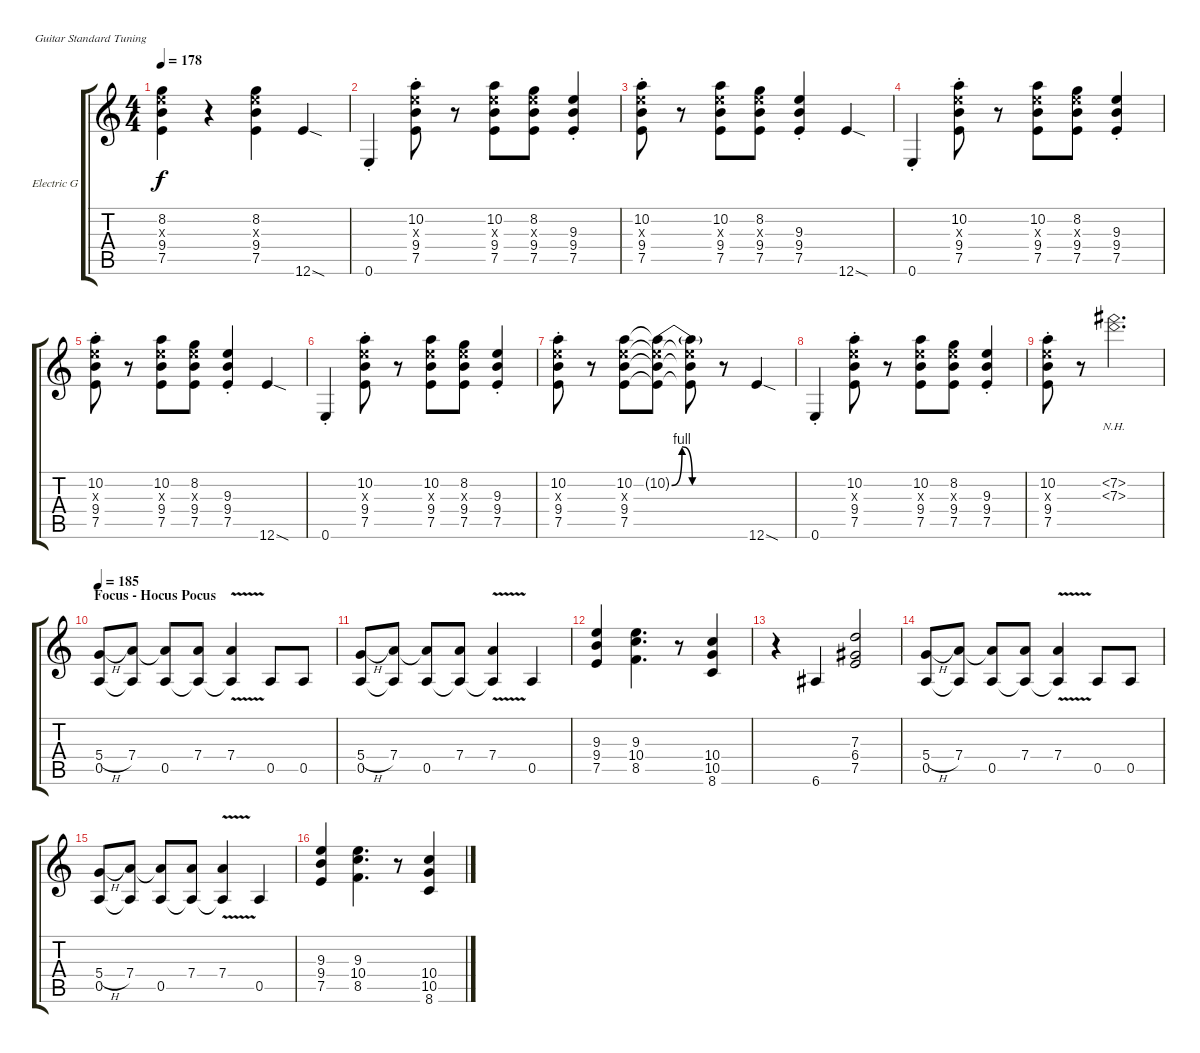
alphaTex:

\defaultSystemsLayout 4
\bracketExtendMode groupsimilarinstruments
\firstSystemTrackNameOrientation horizontal
\otherSystemsTrackNameOrientation horizontal
\track ("Electric Guitar" "Electric G") {instrument electricguitarclean}
\staff {score tabs}
\tuning (E4 B3 G3 D3 A2 E2)
\ts (4 4)
\tempo 178
\clef g2
\ks c
(8.2 9.3{x} 9.4 7.5).4{dy f} r.4 (8.2 9.3{x} 9.4 7.5).4 12.6{sod}.4 |
0.6{st}.4 (10.2{st} 9.3{x} 9.4{st} 7.5{st}).8 r.8 (10.2 9.3{x} 9.4 7.5).8 (8.2 9.3{x} 9.4 7.5).8 (9.3{st} 9.4{st} 7.5{st}).4 |
(10.2{st} 9.3{x} 9.4{st} 7.5{st}).8 r.8 (10.2 9.3{x} 9.4 7.5).8 (8.2 9.3{x} 9.4 7.5).8 (9.3{st} 9.4{st} 7.5{st}).4 12.6{sod}.4 |
0.6{st}.4 (10.2{st} 9.3{x} 9.4{st} 7.5{st}).8 r.8 (10.2 9.3{x} 9.4 7.5).8 (8.2 9.3{x} 9.4 7.5).8 (9.3{st} 9.4{st} 7.5{st}).4 |
(10.2{st} 9.3{x} 9.4{st} 7.5{st}).8 r.8 (10.2 9.3{x} 9.4 7.5).8 (8.2 9.3{x} 9.4 7.5).8 (9.3{st} 9.4{st} 7.5{st}).4 12.6{sod}.4 |
0.6{st}.4 (10.2{st} 9.3{x} 9.4{st} 7.5{st}).8 r.8 (10.2 9.3{x} 9.4 7.5).8 (8.2 9.3{x} 9.4 7.5).8 (9.3{st} 9.4{st} 7.5{st}).4 |
(10.2{st} 9.3{x} 9.4{st} 7.5{st}).8 r.8 (10.2 9.3{x} 9.4 7.5).8 (10.2{be (bendrelease 0 0 30 4 30 4 60 0) t} 9.3{x t} 9.4{t} 7.5{t}).8 (10.2{be (hold 0 0 60 0) t} 9.3{x t} 9.4{t} 7.5{t}).8 r.8 12.6{sod}.4 |
0.6{st}.4 (10.2{st} 9.3{x} 9.4{st} 7.5{st}).8 r.8 (10.2 9.3{x} 9.4 7.5).8 (8.2 9.3{x} 9.4 7.5).8 (9.3{st} 9.4{st} 7.5{st}).4 |
(10.2{st} 9.3{x} 9.4{st} 7.5{st}).8 r.8 (7.2{nh} 7.3{nh}).2{d} |
\section ("" "Focus - Hocus Pocus")
\tempo 185
(5.4{h} 0.5).8 (7.4 0.5{t}).8 (7.4{t} 0.5).8 (7.4 0.5{t}).8 (7.4{v} 0.5{t}).4 0.5.8 0.5.8 |
(5.4{h} 0.5).8 (7.4 0.5{t}).8 (7.4{t} 0.5).8 (7.4 0.5{t}).8 (7.4{v} 0.5{t}).4 0.5.4 |
(9.3 9.4 7.5).4 (9.3 10.4 8.5).4{d} r.8 (10.4 10.5 8.6).4 |
r.4 6.6.4 (7.3 7.5 6.4).2 |
(5.4{h} 0.5).8 (7.4 0.5{t}).8 (7.4{t} 0.5).8 (7.4 0.5{t}).8 (7.4{v} 0.5{t}).4 0.5.8 0.5.8 |
(5.4{h} 0.5).8 (7.4 0.5{t}).8 (7.4{t} 0.5).8 (7.4 0.5{t}).8 (7.4{v} 0.5{t}).4 0.5.4 |
(9.3 9.4 7.5).4 (9.3 10.4 8.5).4{d} r.8 (10.4 10.5 8.6).4
